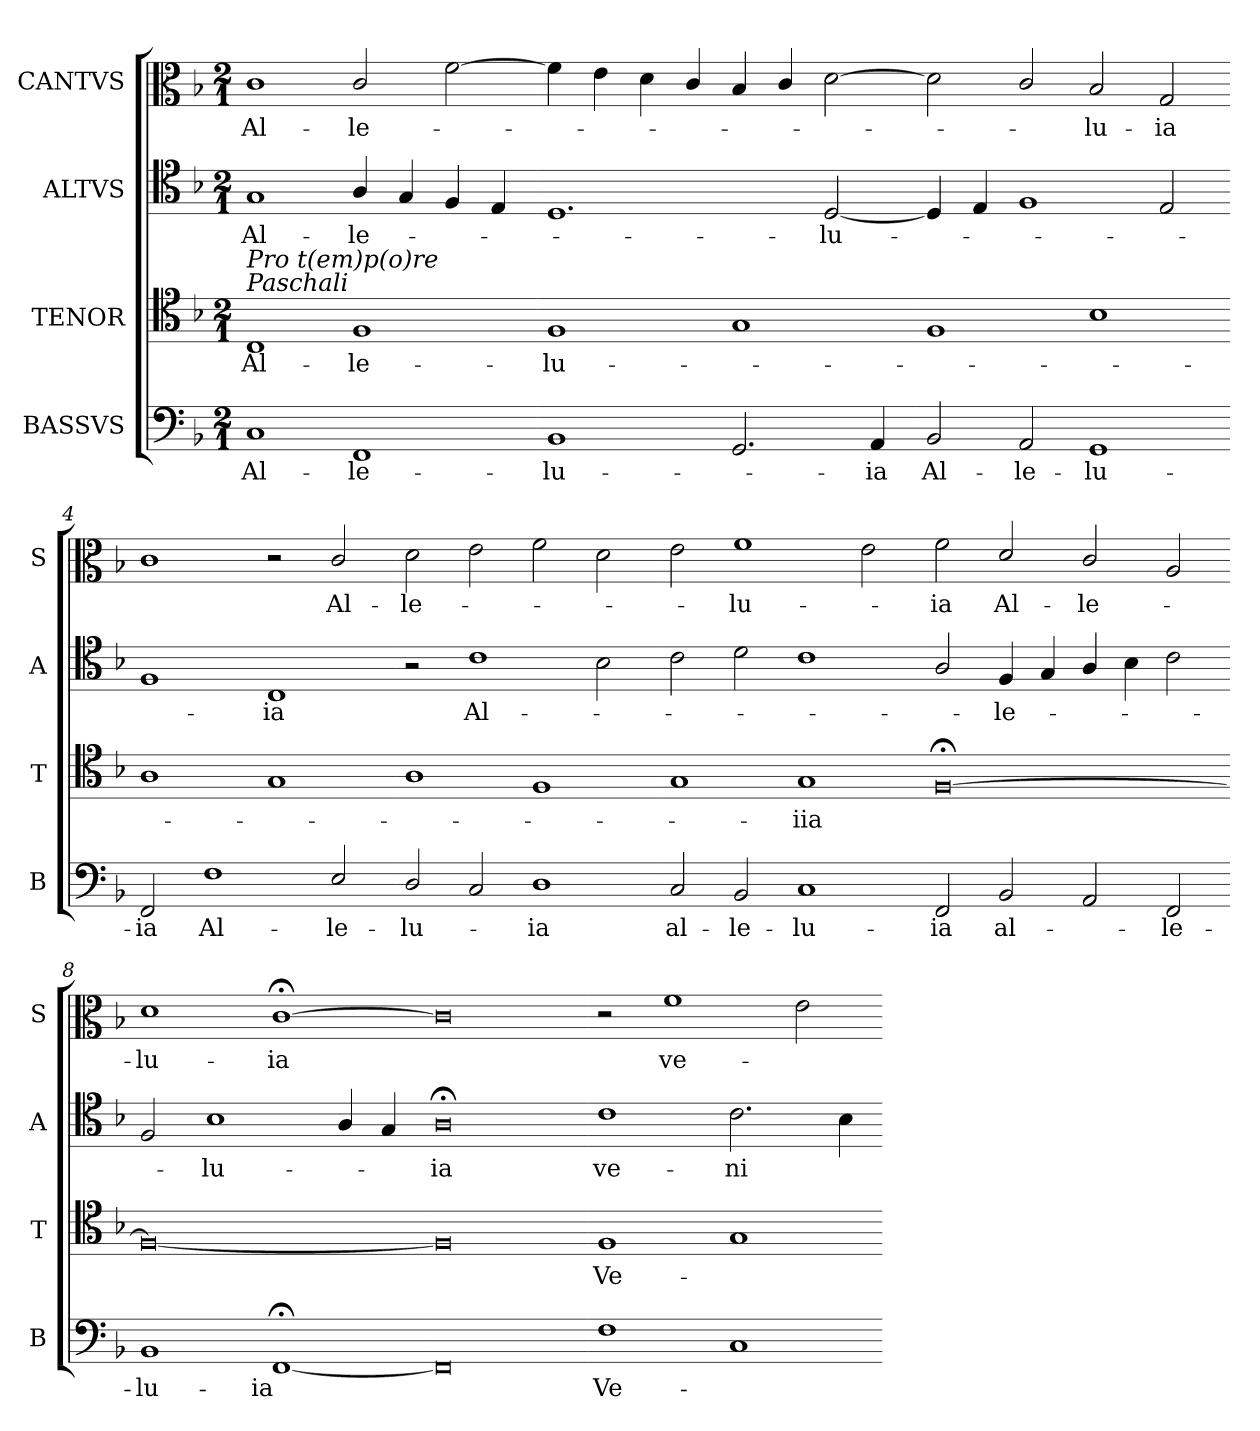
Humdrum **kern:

**kern	**text	**kern	**text	**kern	**text	**kern	**text
*part4	*part4	*part3	*part3	*part2	*part2	*part1	*part1
*staff4	*staff4	*staff3	*staff3	*staff2	*staff2	*staff1	*staff1
*I"BASSVS	*	*I"TENOR	*	*I"ALTVS	*	*I"CANTVS	*
*I'B	*	*I'T	*	*I'A	*	*I'S	*
*clefF4	*	*clefC4	*	*clefC4	*	*clefC3	*
*k[b-]	*	*k[b-]	*	*k[b-]	*	*k[b-]	*
*F:	*	*F:	*	*F:	*	*F:	*
*M2/1	*	*M2/1	*	*M2/1	*	*M2/1	*
=1	=1	=1	=1	=1	=1	=1	=1
!	!	!LO:TX:a:i:t=Pro t(em)p(o)re\nPaschali	!	!	!	!	!
1C	Al-	1C	Al-	1G	Al-	1c	Al-
1FF	-le-	1F	-le-	4A/	-le-	2c/	-le-
.	.	.	.	4G/	.	.	.
.	.	.	.	4F/	.	[2f\	.
.	.	.	.	4E/	.	.	.
=2-	=2-	=2-	=2-	=2-	=2-	=2-	=2-
1BB-	-lu-	1F	-lu-	1.D	.	4f\]	.
.	.	.	.	.	.	4e\	.
.	.	.	.	.	.	4d\	.
.	.	.	.	.	.	4c/	.
2.GG/	.	1G	.	.	.	4B-/	.
.	.	.	.	.	.	4c/	.
.	.	.	.	[2D/	-lu-	[2d\	.
4AA/	-ia	.	.	.	.	.	.
=3-	=3-	=3-	=3-	=3-	=3-	=3-	=3-
!	!LO:LY:i	!	!	!	!	!	!
2BB-/	Al-	1F	.	4D/]	.	2d\]	.
.	.	.	.	4E/	.	.	.
!	!LO:LY:i	!	!	!	!	!	!
2AA/	-le-	.	.	1F	.	2c/	.
!	!LO:LY:i	!	!	!	!	!	!
1GG	-lu-	1B-	.	.	.	2B-/	-lu-
.	.	.	.	2E/	.	2G/	-ia
=4-	=4-	=4-	=4-	=4-	=4-	=4-	=4-
!	!LO:LY:i	!	!	!	!	!	!
2FF/	-ia	1A	.	1F	.	1c	.
!	!LO:LY:i	!	!	!	!	!	!
1F	Al-	.	.	.	.	.	.
.	.	1G	.	1C	-ia	2r	.
!	!LO:LY:i	!	!	!	!	!	!LO:LY:i
2E/	-le-	.	.	.	.	2c/	Al-
=5-	=5-	=5-	=5-	=5-	=5-	=5-	=5-
!	!LO:LY:i	!	!	!	!	!	!LO:LY:i
2D/	-lu-	1A	.	2r	.	2d\	-le-
!	!	!	!	!	!LO:LY:i	!	!
2C/	.	.	.	1c	Al-	2e\	.
!	!LO:LY:i	!	!	!	!	!	!
1D	-ia	1F	.	.	.	2f\	.
.	.	.	.	2B-\	.	2d\	.
=6-	=6-	=6-	=6-	=6-	=6-	=6-	=6-
2C/	al-	1G	.	2c\	.	2e\	.
!	!	!	!	!	!	!	!LO:LY:i
2BB-/	-le-	.	.	2d\	.	1f	-lu-
1C	-lu-	1G	-iia	1c	.	.	.
.	.	.	.	.	.	2e\	.
=7-	=7-	=7-	=7-	=7-	=7-	=7-	=7-
!	!	!	!	!	!	!	!LO:LY:i
2FF/	-ia	[0F;<\	.	2A/	.	2f\	-ia
!	!LO:LY:i	!	!	!	!LO:LY:i	!	!LO:LY:i
2BB-/	al-	.	.	4F/	-le-	2d/	Al-
.	.	.	.	4G/	.	.	.
!	!	!	!	!	!	!	!LO:LY:i
2AA/	.	.	.	4A/	.	2c/	-le-
.	.	.	.	4B-\	.	.	.
!	!LO:LY:i	!	!	!	!	!	!
2FF/	-le-	.	.	2c\	.	2A/	.
=8-	=8-	=8-	=8-	=8-	=8-	=8-	=8-
!	!LO:LY:i	!	!	!	!	!	!LO:LY:i
1BB-	-lu-	0F_	.	2F/	.	1d	-lu-
!	!	!	!	!	!LO:LY:i	!	!
.	.	.	.	1B-	-lu-	.	.
!	!LO:LY:i	!	!	!	!	!	!LO:LY:i
[1FF;<	-ia	.	.	.	.	[1c;<	-ia
.	.	.	.	4A/	.	.	.
.	.	.	.	4G/	.	.	.
=9-	=9-	=9-	=9-	=9-	=9-	=9-	=9-
!	!	!	!	!	!LO:LY:i	!	!
0FF]	.	0F]	.	0A;<	-ia	0c]	.
=10-	=10-	=10-	=10-	=10-	=10-	=10-	=10-
1F	Ve-	1F	Ve-	1c	ve-	2r	.
.	.	.	.	.	.	1f	ve-
1C	.	1G	.	2.c\	-ni	.	.
.	.	.	.	.	.	2e\	.
.	.	.	.	4B-\	.	.	.
=-	=-	=-	=-	=-	=-	=-	=-
*-	*-	*-	*-	*-	*-	*-	*-
